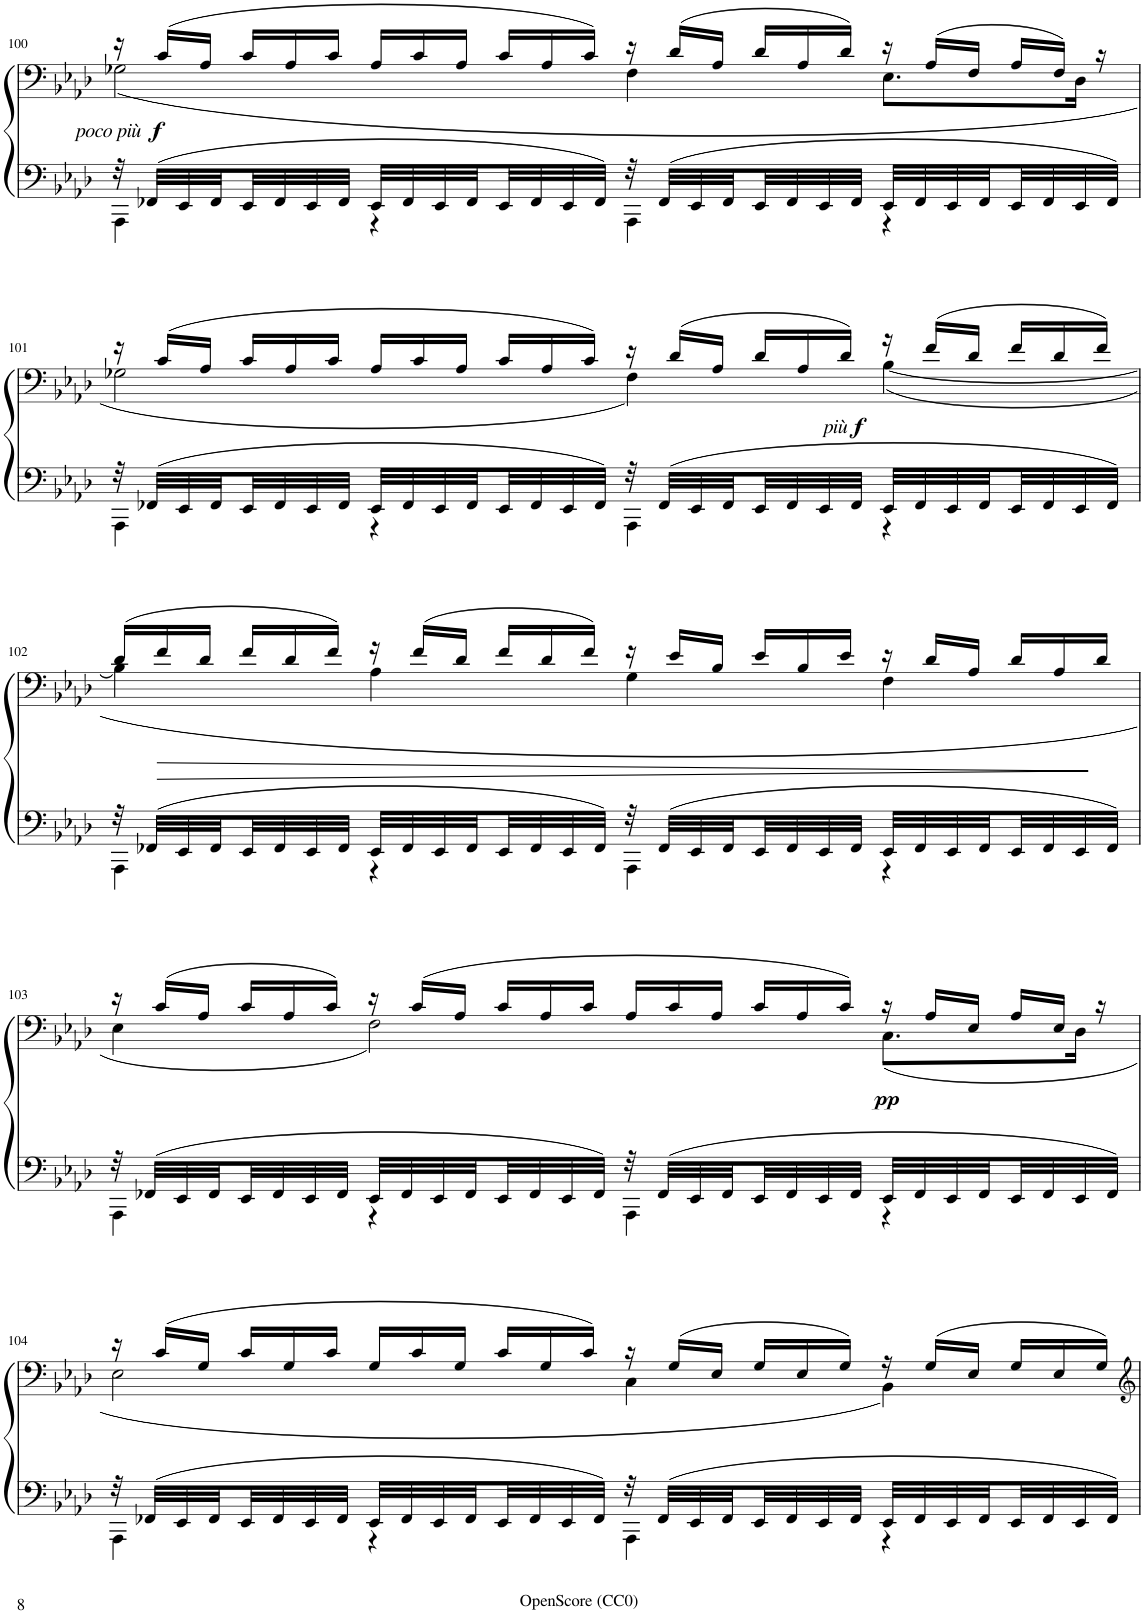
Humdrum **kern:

**kern	**kern	**dynam	**kern
*part2	*part2	*part2	*part1
*staff3	*staff2	*staff2/3	*staff1
*I"Piano	*	*	*I"Voice
*I'Pno	*	*	*
!!LO:PB:g=z
*clefF4	*clefF4	*	*clefG2
*k[b-e-a-d-]	*k[b-e-a-d-]	*	*k[b-e-a-d-]
*M4/4	*M4/4	*	*M4/4
=100	=100	=100	=100
*^	*	*	*
*	*	*Xbrackettup	*	*
*	*	*^	*	*
!	!	!	!	!LO:DY:b	!
!	!	!	!	!LO:DY:n=1:b	!
32r	4AAA-\	24r	(2G-X\	other-dynamics f	1r
32FF-X/LLL	.	.	.	.	.
.	.	(>24c/LL	.	.	.
32EE-/	.	.	.	.	.
.	.	24A-/JJ	.	.	.
32FF-/	.	.	.	.	.
32EE-/	.	24c/LL	.	.	.
32FF-/	.	.	.	.	.
.	.	24A-/	.	.	.
32EE-/	.	.	.	.	.
.	.	24c/JJ	.	.	.
32FF-/JJJ	.	.	.	.	.
32EE-/LLL	4r	24A-/LL	.	.	.
32FF-/	.	.	.	.	.
.	.	24c/	.	.	.
32EE-/	.	.	.	.	.
.	.	24A-/JJ	.	.	.
32FF-/	.	.	.	.	.
32EE-/	.	24c/LL	.	.	.
32FF-/	.	.	.	.	.
.	.	24A-/	.	.	.
32EE-/	.	.	.	.	.
.	.	24c/JJ)	.	.	.
32FF-/JJJ	.	.	.	.	.
32r	4AAA-\	24r	4F\	.	.
32FF-/LLL	.	.	.	.	.
.	.	(24d-/LL	.	.	.
32EE-/	.	.	.	.	.
.	.	24A-/JJ	.	.	.
32FF-/	.	.	.	.	.
32EE-/	.	24d-/LL	.	.	.
32FF-/	.	.	.	.	.
.	.	24A-/	.	.	.
32EE-/	.	.	.	.	.
.	.	24d-/JJ)	.	.	.
32FF-/JJJ	.	.	.	.	.
*	*	*brackettup	*	*	*
32EE-/LLL	4r	24r	8.E-\L	.	.
32FF-/	.	.	.	.	.
.	.	(24A-/LL	.	.	.
32EE-/	.	.	.	.	.
.	.	24F/JJ	.	.	.
32FF-/	.	.	.	.	.
32EE-/	.	24A-/LL	.	.	.
32FF-/	.	.	.	.	.
.	.	24F/JJ)	.	.	.
32EE-/	.	.	16D-\Jk	.	.
.	.	24r	.	.	.
32FF-/JJJ	.	.	.	.	.
*	*	*v	*v	*	*
!!LO:LB:g=z
=101	=101	=101	=101	=101
*	*	*Xbrackettup	*	*
*	*	*^	*	*
*	*	*	*^	*	*
32r	4AAA-\	24r	2G-X\	2ryy	.	1r
32FF-X/LLL	.	.	.	.	.	.
.	.	(>24c/LL	.	.	.	.
32EE-/	.	.	.	.	.	.
.	.	24A-/JJ	.	.	.	.
32FF-/	.	.	.	.	.	.
32EE-/	.	24c/LL	.	.	.	.
32FF-/	.	.	.	.	.	.
.	.	24A-/	.	.	.	.
32EE-/	.	.	.	.	.	.
.	.	24c/JJ	.	.	.	.
32FF-/JJJ	.	.	.	.	.	.
32EE-/LLL	4r	24A-/LL	.	.	.	.
32FF-/	.	.	.	.	.	.
.	.	24c/	.	.	.	.
32EE-/	.	.	.	.	.	.
.	.	24A-/JJ	.	.	.	.
32FF-/	.	.	.	.	.	.
32EE-/	.	24c/LL	.	.	.	.
32FF-/	.	.	.	.	.	.
.	.	24A-/	.	.	.	.
32EE-/	.	.	.	.	.	.
.	.	24c/JJ)	.	.	.	.
32FF-/JJJ	.	.	.	.	.	.
32r	4AAA-\	24r	4F\)	8..ryy	.	.
32FF-/LLL	.	.	.	.	.	.
.	.	(24d-/LL	.	.	.	.
32EE-/	.	.	.	.	.	.
.	.	24A-/JJ	.	.	.	.
32FF-/	.	.	.	.	.	.
32EE-/	.	24d-/LL	.	.	.	.
32FF-/	.	.	.	.	.	.
.	.	24A-/	.	.	.	.
32EE-/	.	.	.	.	.	.
.	.	24d-/JJ)	.	.	.	.
!	!	!	!	!	!LO:DY:b	!
!	!	!	!	!	!LO:DY:n=1:b	!
32FF-/JJJ	.	.	.	4ryy	other-dynamics f	.
*	*	*brackettup	*	*	*	*
32EE-/LLL	4r	24r	([4B-\	.	.	.
32FF-/	.	.	.	.	.	.
.	.	(24f/LL	.	.	.	.
32EE-/	.	.	.	.	.	.
.	.	24d-/JJ	.	.	.	.
32FF-/	.	.	.	.	.	.
32EE-/	.	24f/LL	.	.	.	.
32FF-/	.	.	.	.	.	.
.	.	24d-/	.	.	.	.
32EE-/	.	.	.	.	.	.
.	.	24f/JJ)	.	.	.	.
32FF-/JJJ	.	.	.	32ryy	.	.
*	*	*v	*v	*v	*	*
!!LO:LB:g=z
=102	=102	=102	=102	=102
*	*	*Xbrackettup	*	*
*	*	*^	*	*
32r	4AAA-\	(24d-/LL	4B-\]	.	1r
32FF-X/LLL	.	.	.	.	.
!	!	!	!	!LO:HP:b	!
.	.	24f/	.	>	.
32EE-/	.	.	.	.	.
.	.	24d-/JJ	.	.	.
32FF-/	.	.	.	.	.
32EE-/	.	24f/LL	.	.	.
32FF-/	.	.	.	.	.
.	.	24d-/	.	.	.
32EE-/	.	.	.	.	.
.	.	24f/JJ)	.	.	.
32FF-/JJJ	.	.	.	.	.
32EE-/LLL	4r	24r	4A-\	.	.
32FF-/	.	.	.	.	.
.	.	(24f/LL	.	.	.
32EE-/	.	.	.	.	.
.	.	24d-/JJ	.	.	.
32FF-/	.	.	.	.	.
32EE-/	.	24f/LL	.	.	.
32FF-/	.	.	.	.	.
.	.	24d-/	.	.	.
32EE-/	.	.	.	.	.
.	.	24f/JJ)	.	.	.
32FF-/JJJ	.	.	.	.	.
32r	4AAA-\	24r	4G\	.	.
32FF-/LLL	.	.	.	.	.
.	.	24e-/LL	.	.	.
32EE-/	.	.	.	.	.
.	.	24B-/JJ	.	.	.
32FF-/	.	.	.	.	.
32EE-/	.	24e-/LL	.	.	.
32FF-/	.	.	.	.	.
.	.	24B-/	.	.	.
32EE-/	.	.	.	.	.
.	.	24e-/JJ	.	.	.
32FF-/JJJ	.	.	.	.	.
*	*	*brackettup	*	*	*
32EE-/LLL	4r	24r	4F\	.	.
32FF-/	.	.	.	.	.
.	.	24d-/LL	.	.	.
32EE-/	.	.	.	.	.
.	.	24A-/JJ	.	.	.
32FF-/	.	.	.	.	.
32EE-/	.	24d-/LL	.	.	.
32FF-/	.	.	.	.	.
.	.	24A-/	.	.	.
32EE-/	.	.	.	.	.
.	.	24d-/JJ	.	]	.
32FF-/JJJ	.	.	.	.	.
!!LO:LB:g=z
=103	=103	=103	=103	=103	=103
*	*	*Xbrackettup	*	*	*
32r	4AAA-\	24r	4E-\	.	1r
32FF-X/LLL	.	.	.	.	.
.	.	(24c/LL	.	.	.
32EE-/	.	.	.	.	.
.	.	24A-/JJ	.	.	.
32FF-/	.	.	.	.	.
32EE-/	.	24c/LL	.	.	.
32FF-/	.	.	.	.	.
.	.	24A-/	.	.	.
32EE-/	.	.	.	.	.
.	.	24c/JJ)	.	.	.
32FF-/JJJ	.	.	.	.	.
32EE-/LLL	4r	24r	2F\)	.	.
32FF-/	.	.	.	.	.
.	.	(24c/LL	.	.	.
32EE-/	.	.	.	.	.
.	.	24A-/JJ	.	.	.
32FF-/	.	.	.	.	.
32EE-/	.	24c/LL	.	.	.
32FF-/	.	.	.	.	.
.	.	24A-/	.	.	.
32EE-/	.	.	.	.	.
.	.	24c/JJ	.	.	.
32FF-/JJJ	.	.	.	.	.
32r	4AAA-\	24A-/LL	.	.	.
32FF-/LLL	.	.	.	.	.
.	.	24c/	.	.	.
32EE-/	.	.	.	.	.
.	.	24A-/JJ	.	.	.
32FF-/	.	.	.	.	.
32EE-/	.	24c/LL	.	.	.
32FF-/	.	.	.	.	.
.	.	24A-/	.	.	.
32EE-/	.	.	.	.	.
.	.	24c/JJ)	.	.	.
32FF-/JJJ	.	.	.	.	.
*	*	*brackettup	*	*	*
!	!	!	!	!LO:DY:b	!
32EE-/LLL	4r	24r	(8.C\L	pp	.
32FF-/	.	.	.	.	.
.	.	24A-/LL	.	.	.
32EE-/	.	.	.	.	.
.	.	24E-/JJ	.	.	.
32FF-/	.	.	.	.	.
32EE-/	.	24A-/LL	.	.	.
32FF-/	.	.	.	.	.
.	.	24E-/JJ	.	.	.
32EE-/	.	.	16D-\Jk	.	.
.	.	24r	.	.	.
32FF-/JJJ	.	.	.	.	.
!!LO:LB:g=z
=104	=104	=104	=104	=104	=104
*	*	*Xbrackettup	*	*	*
32r	4AAA-\	24r	2E-\	.	1r
32FF-X/LLL	.	.	.	.	.
.	.	(>24c/LL	.	.	.
32EE-/	.	.	.	.	.
.	.	24G/JJ	.	.	.
32FF-/	.	.	.	.	.
32EE-/	.	24c/LL	.	.	.
32FF-/	.	.	.	.	.
.	.	24G/	.	.	.
32EE-/	.	.	.	.	.
.	.	24c/JJ	.	.	.
32FF-/JJJ	.	.	.	.	.
32EE-/LLL	4r	24G/LL	.	.	.
32FF-/	.	.	.	.	.
.	.	24c/	.	.	.
32EE-/	.	.	.	.	.
.	.	24G/JJ	.	.	.
32FF-/	.	.	.	.	.
32EE-/	.	24c/LL	.	.	.
32FF-/	.	.	.	.	.
.	.	24G/	.	.	.
32EE-/	.	.	.	.	.
.	.	24c/JJ)	.	.	.
32FF-/JJJ	.	.	.	.	.
32r	4AAA-\	24r	4C\	.	.
32FF-/LLL	.	.	.	.	.
.	.	(24G/LL	.	.	.
32EE-/	.	.	.	.	.
.	.	24E-/JJ	.	.	.
32FF-/	.	.	.	.	.
32EE-/	.	24G/LL	.	.	.
32FF-/	.	.	.	.	.
.	.	24E-/	.	.	.
32EE-/	.	.	.	.	.
.	.	24G/JJ)	.	.	.
32FF-/JJJ	.	.	.	.	.
*	*	*brackettup	*	*	*
32EE-/LLL	4r	24r	4BB-\)	.	.
32FF-/	.	.	.	.	.
.	.	(24G/LL	.	.	.
32EE-/	.	.	.	.	.
.	.	24E-/JJ	.	.	.
32FF-/	.	.	.	.	.
32EE-/	.	24G/LL	.	.	.
32FF-/	.	.	.	.	.
.	.	24E-/	.	.	.
32EE-/	.	.	.	.	.
.	.	24G/JJ)	.	.	.
32FF-/JJJ	.	.	.	.	.
*v	*v	*	*	*	*
*	*v	*v	*	*
=	=	=	=
*-	*-	*-	*-
